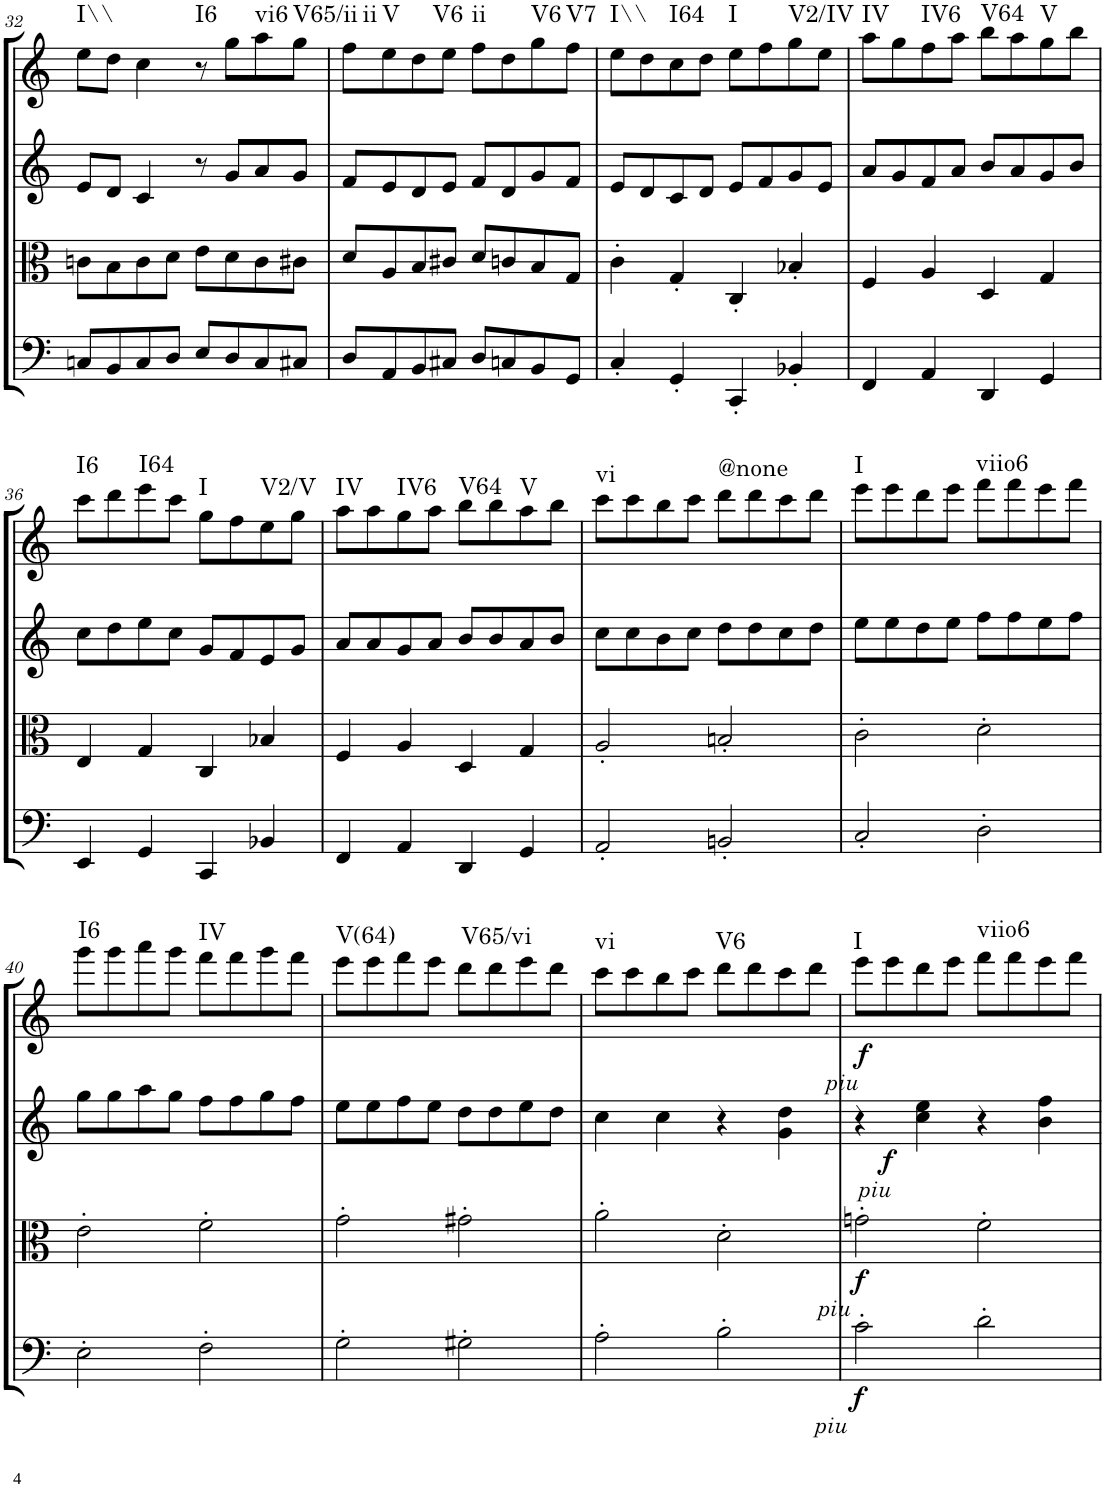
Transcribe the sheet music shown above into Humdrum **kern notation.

**kern	**dynam	**kern	**dynam	**kern	**dynam	**kern	**dynam	**harte
*part4	*part4	*part3	*part3	*part2	*part2	*part1	*part1	*part1
*staff4	*staff4	*staff3	*staff3	*staff2	*staff2	*staff1	*staff1	*
*I"Cello	*	*I"Viola	*	*I"2nd Violin	*	*I"1st Violin	*	*
!!LO:PB:g=z
*clefF4	*	*clefC3	*	*clefG2	*	*clefG2	*	*
*k[]	*	*k[]	*	*k[]	*	*k[]	*	*
*M2/2	*	*M2/2	*	*M2/2	*	*M2/2	*	*
*met(c|)	*	*met(c|)	*	*met(c|)	*	*met(c|)	*	*
=32	=32	=32	=32	=32	=32	=32	=32	=32
!	!	!	!	!	!	!	!	!LO:H:kt=I\\
8Cn/L	.	8cn\L	.	8e/L	.	8ee\L	.	N
8BB/	.	8B\	.	8d/J	.	8dd\J	.	.
8C/	.	8c\	.	4c/	.	4cc\	.	.
8D/J	.	8d\J	.	.	.	.	.	.
!	!	!	!	!	!	!	!	!LO:H:kt=I6
8E/L	.	8e\L	.	8r	.	8r	.	N
8D/	.	8d\	.	8g/L	.	8gg\L	.	.
!	!	!	!	!	!	!	!	!LO:H:kt=vi6
8C/	.	8c\	.	8a/	.	8aa\	.	N
!	!	!	!	!	!	!	!	!LO:H:kt=V65/ii
8C#X/J	.	8c#X\J	.	8g/J	.	8gg\J	.	N
=33	=33	=33	=33	=33	=33	=33	=33	=33
!	!	!	!	!	!	!	!	!LO:H:kt=ii
8D/L	.	8d/L	.	8f/L	.	8ff\L	.	N
!	!	!	!	!	!	!	!	!LO:H:kt=V
8AA/	.	8A/	.	8e/	.	8ee\	.	N
8BB/	.	8B/	.	8d/	.	8dd\	.	.
!	!	!	!	!	!	!	!	!LO:H:kt=V6
8C#X/J	.	8c#X/J	.	8e/J	.	8ee\J	.	N
!	!	!	!	!	!	!	!	!LO:H:kt=ii
8D/L	.	8d/L	.	8f/L	.	8ff\L	.	N
8Cn/	.	8cn/	.	8d/	.	8dd\	.	.
!	!	!	!	!	!	!	!	!LO:H:kt=V6
8BB/	.	8B/	.	8g/	.	8gg\	.	N
!	!	!	!	!	!	!	!	!LO:H:kt=V7
8GG/J	.	8G/J	.	8f/J	.	8ff\J	.	N
=34	=34	=34	=34	=34	=34	=34	=34	=34
!	!	!	!	!	!	!	!	!LO:H:kt=I\\
4C'/	.	4c'\	.	8e/L	.	8ee\L	.	N
.	.	.	.	8d/	.	8dd\	.	.
!	!	!	!	!	!	!	!	!LO:H:kt=I64
4GG'/	.	4G'/	.	8c/	.	8cc\	.	N
.	.	.	.	8d/J	.	8dd\J	.	.
!	!	!	!	!	!	!	!	!LO:H:kt=I
4CC'/	.	4C'/	.	8e/L	.	8ee\L	.	N
.	.	.	.	8f/	.	8ff\	.	.
!	!	!	!	!	!	!	!	!LO:H:kt=V2/IV
4BB-X'/	.	4B-X'/	.	8g/	.	8gg\	.	N
.	.	.	.	8e/J	.	8ee\J	.	.
=35	=35	=35	=35	=35	=35	=35	=35	=35
!	!	!	!	!	!	!	!	!LO:H:kt=IV
4FF/	.	4F/	.	8a/L	.	8aa\L	.	N
.	.	.	.	8g/	.	8gg\	.	.
!	!	!	!	!	!	!	!	!LO:H:kt=IV6
4AA/	.	4A/	.	8f/	.	8ff\	.	N
.	.	.	.	8a/J	.	8aa\J	.	.
!	!	!	!	!	!	!	!	!LO:H:kt=V64
4DD/	.	4D/	.	8b/L	.	8bb\L	.	N
.	.	.	.	8a/	.	8aa\	.	.
!	!	!	!	!	!	!	!	!LO:H:kt=V
4GG/	.	4G/	.	8g/	.	8gg\	.	N
.	.	.	.	8b/J	.	8bb\J	.	.
!!LO:LB:g=z
=36	=36	=36	=36	=36	=36	=36	=36	=36
!	!	!	!	!	!	!	!	!LO:H:kt=I6
4EE/	.	4E/	.	8cc\L	.	8ccc\L	.	N
.	.	.	.	8dd\	.	8ddd\	.	.
!	!	!	!	!	!	!	!	!LO:H:kt=I64
4GG/	.	4G/	.	8ee\	.	8eee\	.	N
.	.	.	.	8cc\J	.	8ccc\J	.	.
!	!	!	!	!	!	!	!	!LO:H:kt=I
4CC/	.	4C/	.	8g/L	.	8gg\L	.	N
.	.	.	.	8f/	.	8ff\	.	.
!	!	!	!	!	!	!	!	!LO:H:kt=V2/V
4BB-X/	.	4B-X/	.	8e/	.	8ee\	.	N
.	.	.	.	8g/J	.	8gg\J	.	.
=37	=37	=37	=37	=37	=37	=37	=37	=37
!	!	!	!	!	!	!	!	!LO:H:kt=IV
4FF/	.	4F/	.	8a/L	.	8aa\L	.	N
.	.	.	.	8a/	.	8aa\	.	.
!	!	!	!	!	!	!	!	!LO:H:kt=IV6
4AA/	.	4A/	.	8g/	.	8gg\	.	N
.	.	.	.	8a/J	.	8aa\J	.	.
!	!	!	!	!	!	!	!	!LO:H:kt=V64
4DD/	.	4D/	.	8b/L	.	8bb\L	.	N
.	.	.	.	8b/	.	8bb\	.	.
!	!	!	!	!	!	!	!	!LO:H:kt=V
4GG/	.	4G/	.	8a/	.	8aa\	.	N
.	.	.	.	8b/J	.	8bb\J	.	.
=38	=38	=38	=38	=38	=38	=38	=38	=38
!	!	!	!	!	!	!	!	!LO:H:kt=vi
2AA'/	.	2A'/	.	8cc\L	.	8ccc\L	.	N
.	.	.	.	8cc\	.	8ccc\	.	.
.	.	.	.	8b\	.	8bb\	.	.
.	.	.	.	8cc\J	.	8ccc\J	.	.
!	!	!	!	!	!	!	!	!LO:H:kt=@none
2BBn'/	.	2Bn'/	.	8dd\L	.	8ddd\L	.	N
.	.	.	.	8dd\	.	8ddd\	.	.
.	.	.	.	8cc\	.	8ccc\	.	.
.	.	.	.	8dd\J	.	8ddd\J	.	.
=39	=39	=39	=39	=39	=39	=39	=39	=39
!	!	!	!	!	!	!	!	!LO:H:kt=I
2C'/	.	2c'\	.	8ee\L	.	8eee\L	.	N
.	.	.	.	8ee\	.	8eee\	.	.
.	.	.	.	8dd\	.	8ddd\	.	.
.	.	.	.	8ee\J	.	8eee\J	.	.
!	!	!	!	!	!	!	!	!LO:H:kt=viio6
2D'\	.	2d'\	.	8ff\L	.	8fff\L	.	N
.	.	.	.	8ff\	.	8fff\	.	.
.	.	.	.	8ee\	.	8eee\	.	.
.	.	.	.	8ff\J	.	8fff\J	.	.
!!LO:LB:g=z
=40	=40	=40	=40	=40	=40	=40	=40	=40
!	!	!	!	!	!	!	!	!LO:H:kt=I6
2E'\	.	2e'\	.	8gg\L	.	8ggg\L	.	N
.	.	.	.	8gg\	.	8ggg\	.	.
.	.	.	.	8aa\	.	8aaa\	.	.
.	.	.	.	8gg\J	.	8ggg\J	.	.
!	!	!	!	!	!	!	!	!LO:H:kt=IV
2F'\	.	2f'\	.	8ff\L	.	8fff\L	.	N
.	.	.	.	8ff\	.	8fff\	.	.
.	.	.	.	8gg\	.	8ggg\	.	.
.	.	.	.	8ff\J	.	8fff\J	.	.
=41	=41	=41	=41	=41	=41	=41	=41	=41
!	!	!	!	!	!	!	!	!LO:H:kt=V(64)
2G'\	.	2g'\	.	8ee\L	.	8eee\L	.	N
.	.	.	.	8ee\	.	8eee\	.	.
.	.	.	.	8ff\	.	8fff\	.	.
.	.	.	.	8ee\J	.	8eee\J	.	.
!	!	!	!	!	!	!	!	!LO:H:kt=V65/vi
2G#X'\	.	2g#X'\	.	8dd\L	.	8ddd\L	.	N
.	.	.	.	8dd\	.	8ddd\	.	.
.	.	.	.	8ee\	.	8eee\	.	.
.	.	.	.	8dd\J	.	8ddd\J	.	.
=42	=42	=42	=42	=42	=42	=42	=42	=42
!	!	!	!	!	!	!	!	!LO:H:kt=vi
2A'\	.	2a'\	.	4cc\	.	8ccc\L	.	N
.	.	.	.	.	.	8ccc\	.	.
.	.	.	.	4cc\	.	8bb\	.	.
.	.	.	.	.	.	8ccc\J	.	.
!	!	!	!	!	!	!	!	!LO:H:kt=V6
2B'\	.	2d'\	.	4r	.	8ddd\L	.	N
.	.	.	.	.	.	8ddd\	.	.
.	.	.	.	4g\ 4dd\	.	8ccc\	.	.
.	.	.	.	.	.	8ddd\J	.	.
=43	=43	=43	=43	=43	=43	=43	=43	=43
!	!	!	!	!	!	!LO:TX:b:i:t=piu	!	!
!	!	!	!	!LO:TX:b:i:t=piu	!	!	!	!
!	!	!LO:TX:b:i:t=piu	!	!	!	!	!	!
!LO:TX:b:i:t=piu	!	!	!	!	!	!	!	!
!	!LO:DY:b	!	!LO:DY:b	!	!	!	!LO:DY:b	!LO:H:kt=I
2c'\	f	2gn'\	f	4r	.	8eee\L	f	N
.	.	.	.	.	.	8eee\	.	.
!	!	!	!	!	!LO:DY:b	!	!	!
.	.	.	.	4cc\ 4ee\	f	8ddd\	.	.
.	.	.	.	.	.	8eee\J	.	.
!	!	!	!	!	!	!	!	!LO:H:kt=viio6
2d'\	.	2f'\	.	4r	.	8fff\L	.	N
.	.	.	.	.	.	8fff\	.	.
.	.	.	.	4b\ 4ff\	.	8eee\	.	.
.	.	.	.	.	.	8fff\J	.	.
=	=	=	=	=	=	=	=	=
*-	*-	*-	*-	*-	*-	*-	*-	*-
